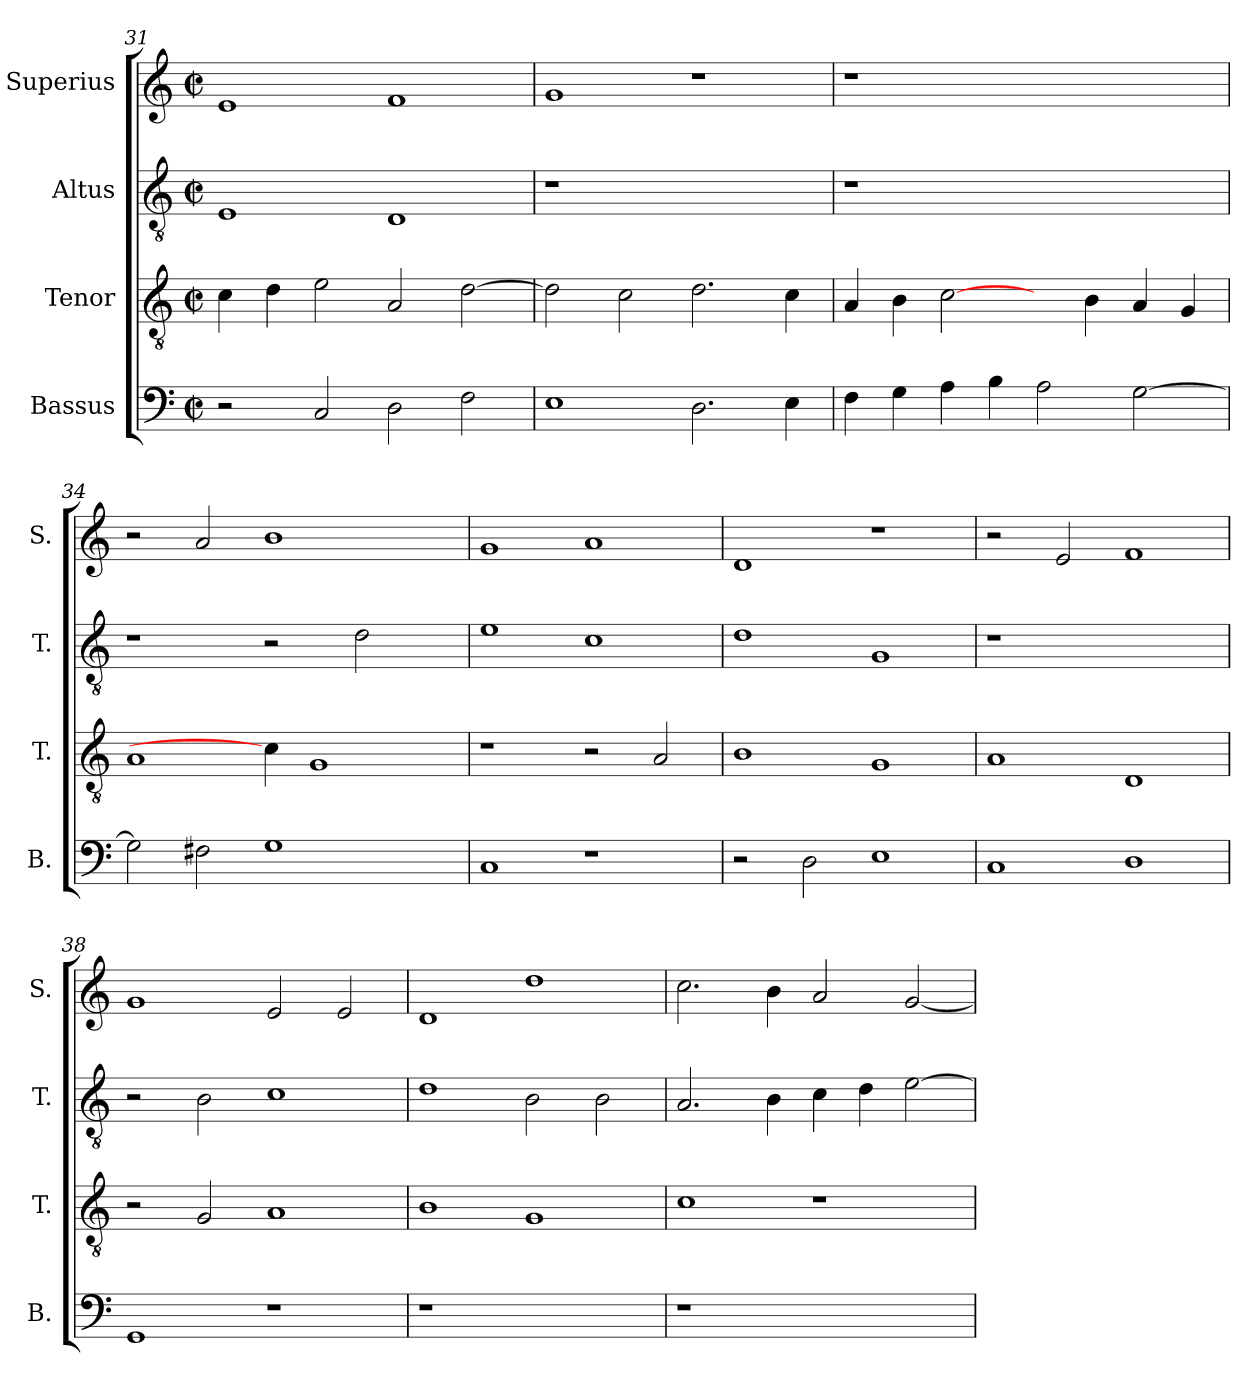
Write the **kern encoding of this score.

**kern	**kern	**kern	**kern
*part4	*part3	*part2	*part1
*staff4	*staff3	*staff2	*staff1
*I"Bassus	*I"Tenor	*I"Altus	*I"Superius
*I'B.	*I'T.	*I'T.	*I'S.
!!LO:PB:g=z
*clefF4	*clefGv2	*clefGv2	*clefG2
*	*ITrd7c12	*ITrd7c12	*
*k[]	*k[]	*k[]	*k[]
*C:	*C:	*C:	*C:
*M2/2	*M2/2	*M2/2	*M2/2
*met(c|)	*met(c|)	*met(c|)	*met(c|)
=31	=31	=31	=31
2r	4Ci\	1EEi	1ei
.	4Di\	.	.
2Ci/	2Ei\	.	.
2Di\	2AAi/	1DDi	1fi
2Fi\	[>2Di\	.	.
=32	=32	=32	=32
!	!	!LO:N:vis=1	!
1Ei	2Di\]	1r	1gi
.	2Ci\	.	.
2.Di\	2.Di\	1ryy	1r
4Ei\	4Ci\	.	.
=33	=33	=33	=33
!	!	!LO:N:vis=1	!LO:N:vis=1
4Fi\	4AAi/	1r	1r
4Gi\	4BBi\	.	.
4Ai\	[2Ci\	.	.
4Bi\	.	.	.
2Ai\	4ryy	1ryy	1ryy
.	4BBi\	.	.
[>2Gi\	4AAi/	.	.
.	4GGi/	.	.
=34	=34	=34	=34
2Gi\]	1AAi	1r	2r
2F#Xi\	.	.	2ai/
1Gi	4Ci\]	2r	1bi
.	1GGi	.	.
.	.	2Di\	.
4ryy	.	4ryy	4ryy
=35	=35	=35	=35
1Ci	1r	1Ei	1gi
1r	2r	1Ci	1ai
.	2AAi/	.	.
!!LO:LB:g=z
=36	=36	=36	=36
2r	1BBi	1Di	1di
2Di\	.	.	.
1Ei	1GGi	1GGi	1r
=37	=37	=37	=37
!	!	!LO:N:vis=1	!
1Ci	1AAi	1r	2r
.	.	.	2ei/
1Di	1DDi	1ryy	1fi
=38	=38	=38	=38
1GGi	2r	2r	1gi
.	2GGi/	2BBi\	.
1r	1AAi	1Ci	2ei/
.	.	.	2ei/
=39	=39	=39	=39
!LO:N:vis=1	!	!	!
1r	1BBi	1Di	1di
1ryy	1GGi	2BBi\	1ddi
.	.	2BBi\	.
=40	=40	=40	=40
!LO:N:vis=1	!	!	!
1r	1Ci	2.AAi/	2.cci\
.	.	4BBi\	4bi\
1ryy	1r	4Ci\	2ai/
.	.	4Di\	.
.	.	[>2Ei\	[<2gi/
=	=	=	=
*-	*-	*-	*-
